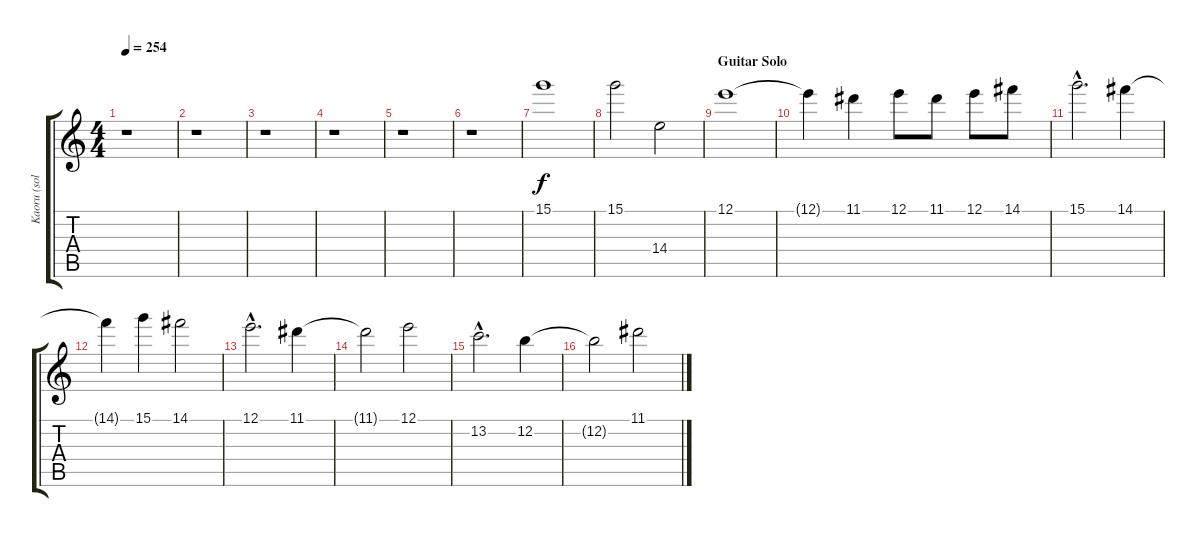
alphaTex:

\track ("Kaoru (solo guitar)" "Kaoru (sol") {instrument overdrivenguitar}
\staff {score tabs}
\tuning (E4 B3 G3 D3 A2 E2) {hide}
\ts (4 4)
\tempo 254
\clef g2
\ks c
r.1{dy f} |
r.1 |
r.1 |
r.1 |
r.1 |
r.1 |
15.1.1 |
15.1.2 14.4.2 |
\section ("" "Guitar Solo")
12.1.1 |
12.1{t}.4 11.1.4 12.1.8 11.1.8 12.1.8 14.1.8 |
15.1{hac}.2{d} 14.1.4 |
14.1{t}.4 15.1.4 14.1.2 |
12.1{hac}.2{d} 11.1.4 |
11.1{t}.2 12.1.2 |
13.2{hac}.2{d} 12.2.4 |
12.2{t}.2 11.1.2
